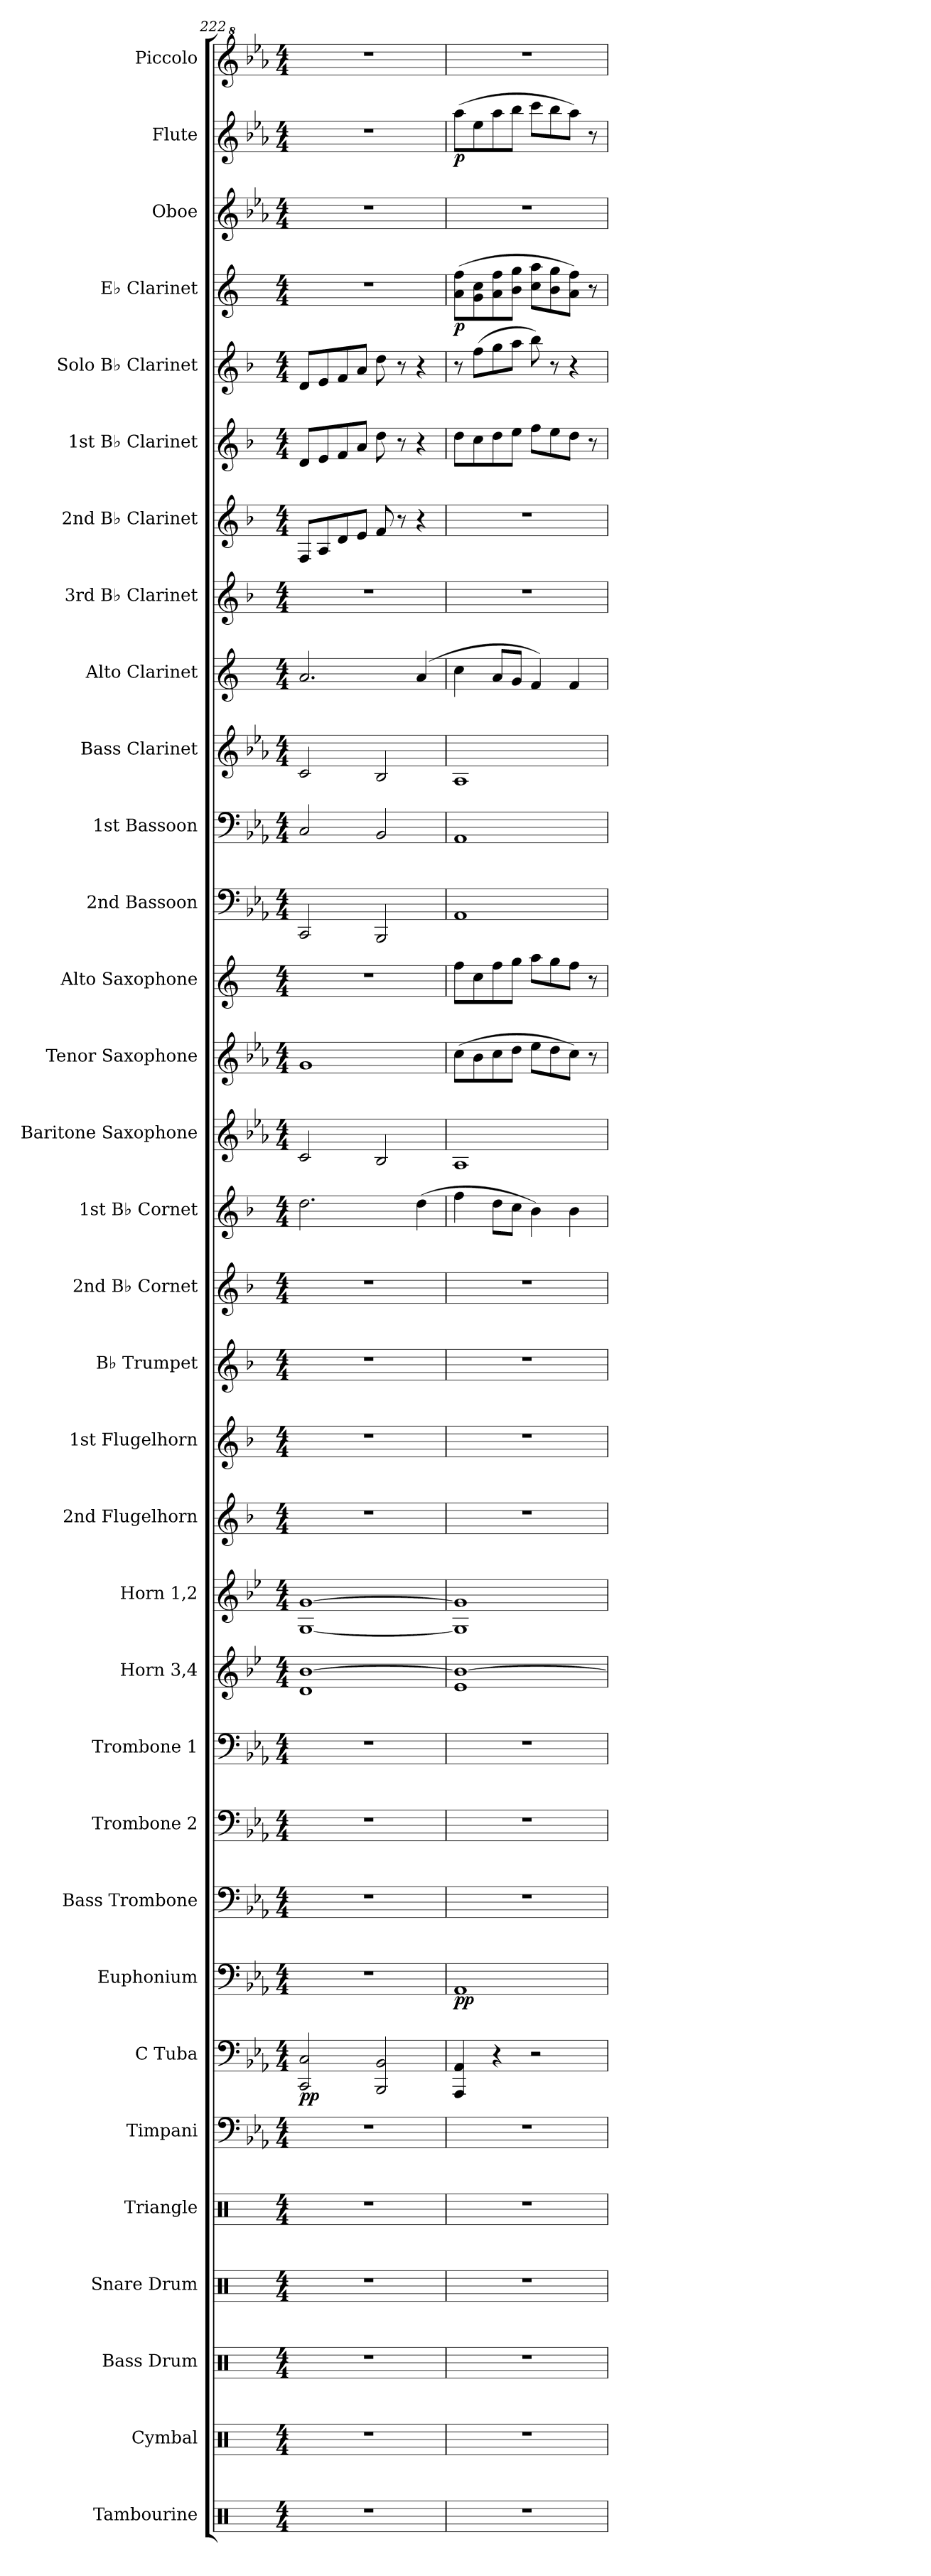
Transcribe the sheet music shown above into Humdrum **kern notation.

**kern	**kern	**kern	**kern	**kern	**kern	**kern	**dynam	**kern	**dynam	**kern	**kern	**kern	**kern	**kern	**kern	**kern	**kern	**kern	**kern	**kern	**kern	**kern	**kern	**kern	**kern	**kern	**kern	**kern	**kern	**kern	**kern	**dynam	**kern	**kern	**dynam	**kern
*part33	*part32	*part31	*part30	*part29	*part28	*part27	*part27	*part26	*part26	*part25	*part24	*part23	*part22	*part21	*part20	*part19	*part18	*part17	*part16	*part15	*part14	*part13	*part12	*part11	*part10	*part9	*part8	*part7	*part6	*part5	*part4	*part4	*part3	*part2	*part2	*part1
*staff33	*staff32	*staff31	*staff30	*staff29	*staff28	*staff27	*staff27	*staff26	*staff26	*staff25	*staff24	*staff23	*staff22	*staff21	*staff20	*staff19	*staff18	*staff17	*staff16	*staff15	*staff14	*staff13	*staff12	*staff11	*staff10	*staff9	*staff8	*staff7	*staff6	*staff5	*staff4	*staff4	*staff3	*staff2	*staff2	*staff1
*I"Tambourine	*I"Cymbal	*I"Bass Drum	*I"Snare Drum	*I"Triangle	*I"Timpani	*I"C Tuba	*	*I"Euphonium	*	*I"Bass Trombone	*I"Trombone 2	*I"Trombone 1	*I"Horn 3,4	*I"Horn 1,2	*I"2nd Flugelhorn	*I"1st Flugelhorn	*I"B♭ Trumpet	*I"2nd B♭ Cornet	*I"1st B♭ Cornet	*I"Baritone Saxophone	*I"Tenor Saxophone	*I"Alto Saxophone	*I"2nd Bassoon	*I"1st Bassoon	*I"Bass Clarinet	*I"Alto Clarinet	*I"3rd B♭ Clarinet	*I"2nd B♭ Clarinet	*I"1st B♭ Clarinet	*I"Solo B♭ Clarinet	*I"E♭ Clarinet	*	*I"Oboe	*I"Flute	*	*I"Piccolo
*I'Tamb.	*I'Cym.	*I'B. Dr.	*I'Sn. Dr.	*I'Trgl.	*I'Timp.	*I'C Tu.	*	*I'Eu.	*	*I'B. Trb.	*I'Trb. 2	*I'Trb. 1	*I'Hn. 3,4	*I'Hn. 1,2	*I'2nd Flghn.	*I'1st Flghn.	*I'B♭ Tpt.	*I'2nd B♭ Cnt.	*I'1st B♭ Cnt.	*I'Bar. Sax.	*I'T. Sax.	*I'A. Sax.	*I'2nd Bsn.	*I'1st Bsn.	*I'B. Cl.	*I'A. Cl.	*I'3rd B♭ Cl.	*I'2nd B♭ Cl.	*I'1st B♭ Cl.	*I'Solo B♭ Cl.	*I'E♭ Cl.	*	*I'Ob.	*I'Fl.	*	*I'Picc.
*clefX	*clefX	*clefX	*clefX	*clefX	*clefF4	*clefF4	*	*clefF4	*	*clefF4	*clefF4	*clefF4	*clefG2	*clefG2	*clefG2	*clefG2	*clefG2	*clefG2	*clefG2	*clefG2	*clefG2	*clefG2	*clefF4	*clefF4	*clefG2	*clefG2	*clefG2	*clefG2	*clefG2	*clefG2	*clefG2	*	*clefG2	*clefG2	*	*clefG^2
*	*	*	*	*	*	*	*	*	*	*	*	*	*ITrd4c7	*ITrd4c7	*ITrd1c2	*ITrd1c2	*ITrd1c2	*ITrd1c2	*ITrd1c2	*ITrd12c21	*ITrd8c14	*ITrd5c9	*	*	*ITrd8c14	*ITrd5c9	*ITrd1c2	*ITrd1c2	*ITrd1c2	*ITrd1c2	*ITrd-2c-3	*	*	*	*	*ITrd-7c-12
*k[]	*k[]	*k[]	*k[]	*k[]	*k[b-e-a-]	*k[b-e-a-]	*	*k[b-e-a-]	*	*k[b-e-a-]	*k[b-e-a-]	*k[b-e-a-]	*k[b-e-a-]	*k[b-e-a-]	*k[b-e-a-]	*k[b-e-a-]	*k[b-e-a-]	*k[b-e-a-]	*k[b-e-a-]	*k[b-e-a-]	*k[b-e-a-]	*k[b-e-a-]	*k[b-e-a-]	*k[b-e-a-]	*k[b-e-a-]	*k[b-e-a-]	*k[b-e-a-]	*k[b-e-a-]	*k[b-e-a-]	*k[b-e-a-]	*k[b-e-a-]	*	*k[b-e-a-]	*k[b-e-a-]	*	*k[b-e-a-]
*C:	*C:	*C:	*C:	*C:	*E-:	*E-:	*	*E-:	*	*E-:	*E-:	*E-:	*E-:	*E-:	*E-:	*E-:	*E-:	*E-:	*E-:	*E-:	*E-:	*E-:	*E-:	*E-:	*E-:	*E-:	*E-:	*E-:	*E-:	*E-:	*E-:	*	*E-:	*E-:	*	*E-:
*M4/4	*M4/4	*M4/4	*M4/4	*M4/4	*M4/4	*M4/4	*	*M4/4	*	*M4/4	*M4/4	*M4/4	*M4/4	*M4/4	*M4/4	*M4/4	*M4/4	*M4/4	*M4/4	*M4/4	*M4/4	*M4/4	*M4/4	*M4/4	*M4/4	*M4/4	*M4/4	*M4/4	*M4/4	*M4/4	*M4/4	*	*M4/4	*M4/4	*	*M4/4
=222	=222	=222	=222	=222	=222	=222	=222	=222	=222	=222	=222	=222	=222	=222	=222	=222	=222	=222	=222	=222	=222	=222	=222	=222	=222	=222	=222	=222	=222	=222	=222	=222	=222	=222	=222	=222
!	!	!	!	!	!	!	!LO:DY:b	!	!	!	!	!	!	!	!	!	!	!	!	!	!	!	!	!	!	!	!	!	!	!	!	!	!	!	!	!
1r	1r	1r	1r	1r	1r	2CC/ 2C/	pp	1r	.	1r	1r	1r	1G [1e-	[1C [1c	1r	1r	1r	1r	2.cc\	2C/	1G	1r	2CC/	2C/	2C/	2.c/	1r	8E-/L	8c/L	8c/L	1r	.	1r	1r	.	1r
.	.	.	.	.	.	.	.	.	.	.	.	.	.	.	.	.	.	.	.	.	.	.	.	.	.	.	.	8G/	8d/	8d/	.	.	.	.	.	.
.	.	.	.	.	.	.	.	.	.	.	.	.	.	.	.	.	.	.	.	.	.	.	.	.	.	.	.	8c/	8e-/	8e-/	.	.	.	.	.	.
.	.	.	.	.	.	.	.	.	.	.	.	.	.	.	.	.	.	.	.	.	.	.	.	.	.	.	.	8d/J	8g/J	8g/J	.	.	.	.	.	.
.	.	.	.	.	.	2BBB-/ 2BB-/	.	.	.	.	.	.	.	.	.	.	.	.	.	2BB-/	.	.	2BBB-/	2BB-/	2BB-/	.	.	8e-/	8cc\	8cc\	.	.	.	.	.	.
.	.	.	.	.	.	.	.	.	.	.	.	.	.	.	.	.	.	.	.	.	.	.	.	.	.	.	.	8r	8r	8r	.	.	.	.	.	.
.	.	.	.	.	.	.	.	.	.	.	.	.	.	.	.	.	.	.	(4cc\	.	.	.	.	.	.	(4c/	.	4r	4r	4r	.	.	.	.	.	.
=223	=223	=223	=223	=223	=223	=223	=223	=223	=223	=223	=223	=223	=223	=223	=223	=223	=223	=223	=223	=223	=223	=223	=223	=223	=223	=223	=223	=223	=223	=223	=223	=223	=223	=223	=223	=223
!	!	!	!	!	!	!	!	!	!LO:DY:b	!	!	!	!	!	!	!	!	!	!	!	!	!	!	!	!	!	!	!	!	!	!	!LO:DY:b	!	!	!LO:DY:b	!
1r	1r	1r	1r	1r	1r	4AAA-/ 4AA-/	.	1AA-	pp	1r	1r	1r	1A- 1e-_	1C] 1c]	1r	1r	1r	1r	4ee-\	1AA-	(8c\L	8a-\L	1AA-	1AA-	1AA-	4e-\	1r	1r	8cc\L	8r	(8cc\ 8aa-\L	p	1r	(8aa-\L	p	1r
.	.	.	.	.	.	.	.	.	.	.	.	.	.	.	.	.	.	.	.	.	8B-\	8e-\	.	.	.	.	.	.	8b-\	(8ee-\L	8b-\ 8ee-\	.	.	8ee-\	.	.
.	.	.	.	.	.	4r	.	.	.	.	.	.	.	.	.	.	.	.	8cc\L	.	8c\	8a-\	.	.	.	8c/L	.	.	8cc\	8ff\	8cc\ 8aa-\	.	.	8aa-\	.	.
.	.	.	.	.	.	.	.	.	.	.	.	.	.	.	.	.	.	.	8b-\J	.	8d\J	8b-\J	.	.	.	8B-/J	.	.	8dd\J	8gg\J	8dd\ 8bb-\J	.	.	8bb-\J	.	.
.	.	.	.	.	.	2r	.	.	.	.	.	.	.	.	.	.	.	.	4a-\)	.	8e-\L	8cc\L	.	.	.	4A-/)	.	.	8ee-\L	8aa-\)	8ee-\ 8ccc\L	.	.	8ccc\L	.	.
.	.	.	.	.	.	.	.	.	.	.	.	.	.	.	.	.	.	.	.	.	8d\	8b-\	.	.	.	.	.	.	8dd\	8r	8dd\ 8bb-\	.	.	8bb-\	.	.
.	.	.	.	.	.	.	.	.	.	.	.	.	.	.	.	.	.	.	4a-\	.	8c\J)	8a-\J	.	.	.	4A-/	.	.	8cc\J	4r	8cc\ 8aa-\J)	.	.	8aa-\J)	.	.
.	.	.	.	.	.	.	.	.	.	.	.	.	.	.	.	.	.	.	.	.	8r	8r	.	.	.	.	.	.	8r	.	8r	.	.	8r	.	.
=	=	=	=	=	=	=	=	=	=	=	=	=	=	=	=	=	=	=	=	=	=	=	=	=	=	=	=	=	=	=	=	=	=	=	=	=
*-	*-	*-	*-	*-	*-	*-	*-	*-	*-	*-	*-	*-	*-	*-	*-	*-	*-	*-	*-	*-	*-	*-	*-	*-	*-	*-	*-	*-	*-	*-	*-	*-	*-	*-	*-	*-
